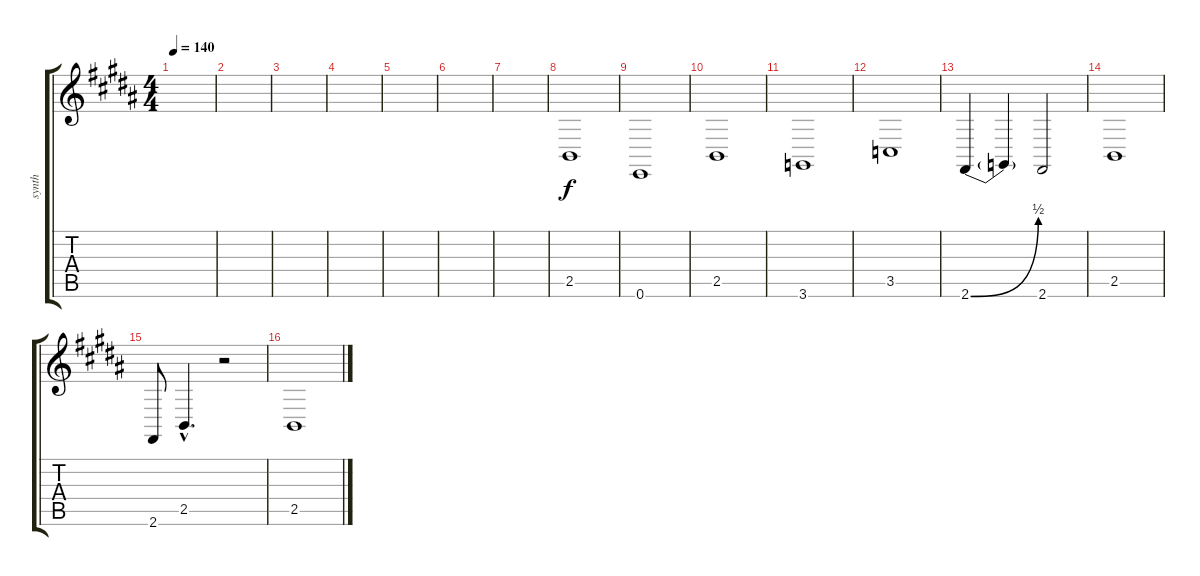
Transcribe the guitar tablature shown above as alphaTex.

\track ("synth" "synth") {instrument synthstrings2}
\staff {score tabs}
\tuning (E4 B3 G3 D3 A2 E2) {hide}
\ts (4 4)
\tempo 140
\clef g2
\ks b
|
|
|
|
|
|
|
2.5.1 |
0.6.1 |
2.5.1 |
3.6.1 |
3.5.1 |
2.6{be (bend 0 0 60 2)}.4 2.6{t}.4 2.6.2 |
2.5.1 |
2.6.8 2.5{hac}.4{d} r.2 |
2.5.1
